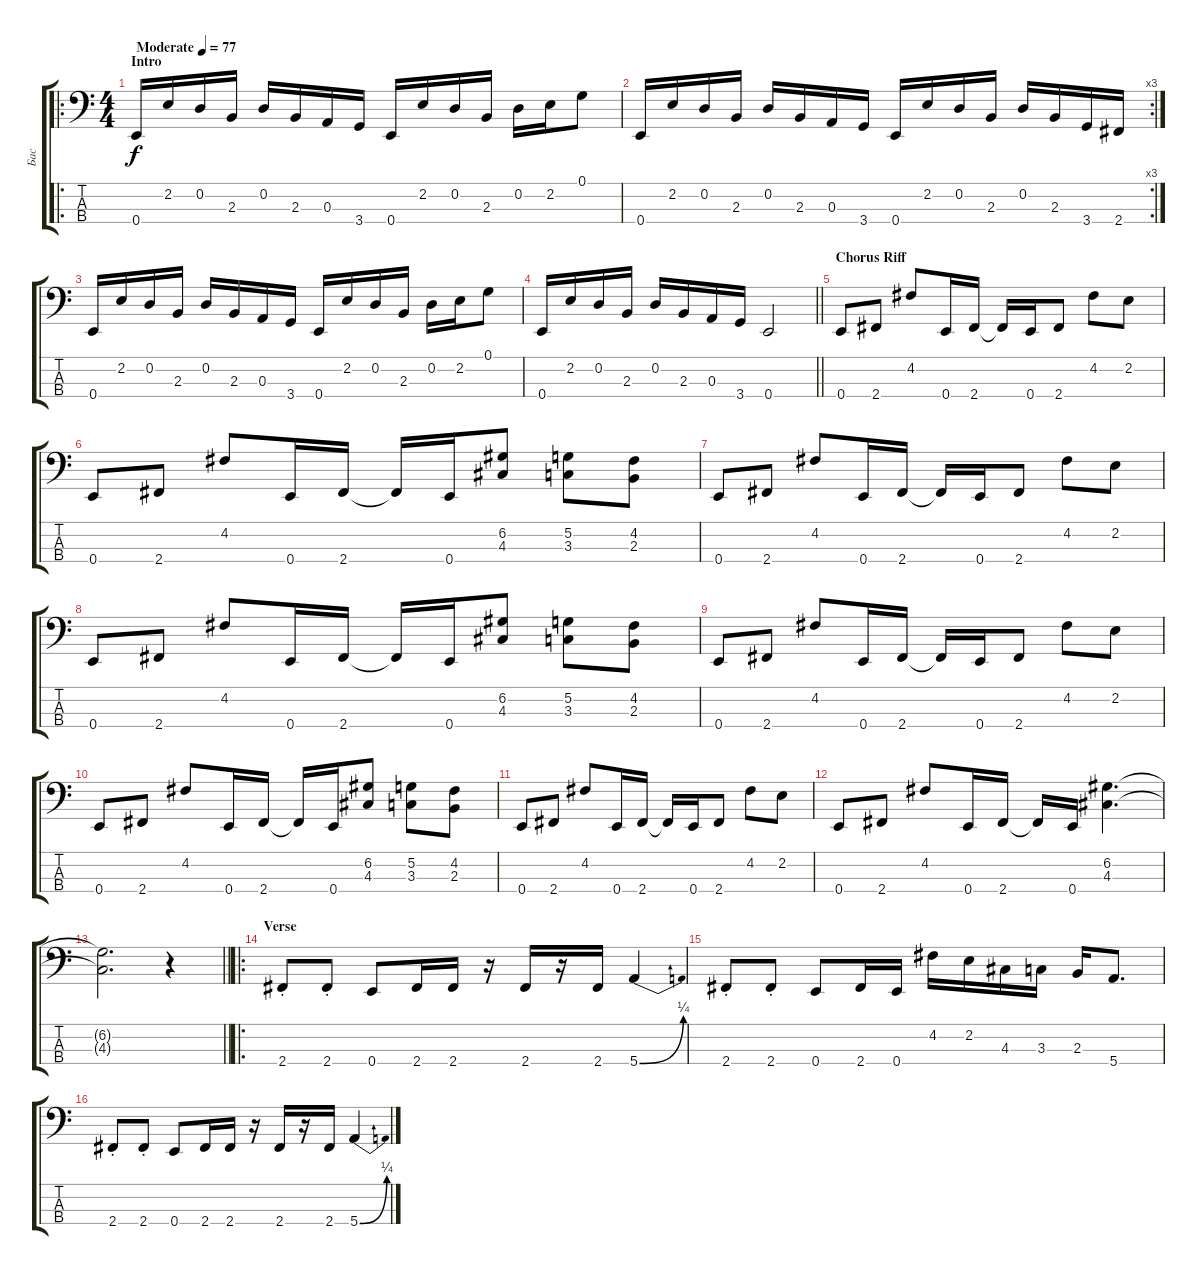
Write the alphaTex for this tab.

\track ("Бас" "Бас") {instrument electricbassfinger}
\staff {score tabs}
\tuning (G2 D2 A1 E1) {hide}
\ro
\ts (4 4)
\section ("" "Intro")
\tempo (77 "Moderate")
\clef f4
\ks c
0.4.16{dy f instrument electricbassfinger} 2.2.16 0.2.16 2.3.16 0.2.16 2.3.16 0.3.16 3.4.16 0.4.16 2.2.16 0.2.16 2.3.16 0.2.16 2.2.16 0.1.8 |
\rc 3
0.4.16 2.2.16 0.2.16 2.3.16 0.2.16 2.3.16 0.3.16 3.4.16 0.4.16 2.2.16 0.2.16 2.3.16 0.2.16 2.3.16 3.4.16 2.4.16 |
0.4.16 2.2.16 0.2.16 2.3.16 0.2.16 2.3.16 0.3.16 3.4.16 0.4.16 2.2.16 0.2.16 2.3.16 0.2.16 2.2.16 0.1.8 |
\barLineRight lightlight
0.4.16 2.2.16 0.2.16 2.3.16 0.2.16 2.3.16 0.3.16 3.4.16 0.4.2 |
\section ("" "Chorus Riff")
0.4.8 2.4.8 4.2.8 0.4.16 2.4.16 2.4{t}.16 0.4.16 2.4.8 4.2.8 2.2.8 |
0.4.8 2.4.8 4.2.8 0.4.16 2.4.16 2.4{t}.16 0.4.16 (6.2 4.3).8 (5.2 3.3).8 (4.2 2.3).8 |
0.4.8 2.4.8 4.2.8 0.4.16 2.4.16 2.4{t}.16 0.4.16 2.4.8 4.2.8 2.2.8 |
0.4.8 2.4.8 4.2.8 0.4.16 2.4.16 2.4{t}.16 0.4.16 (6.2 4.3).8 (5.2 3.3).8 (4.2 2.3).8 |
0.4.8 2.4.8 4.2.8 0.4.16 2.4.16 2.4{t}.16 0.4.16 2.4.8 4.2.8 2.2.8 |
0.4.8 2.4.8 4.2.8 0.4.16 2.4.16 2.4{t}.16 0.4.16 (6.2 4.3).8 (5.2 3.3).8 (4.2 2.3).8 |
0.4.8 2.4.8 4.2.8 0.4.16 2.4.16 2.4{t}.16 0.4.16 2.4.8 4.2.8 2.2.8 |
0.4.8 2.4.8 4.2.8 0.4.16 2.4.16 2.4{t}.16 0.4.16 (6.2 4.3).4{d} |
\barLineRight lightlight
(6.2{t} 4.3{t}).2{d} r.4 |
\ro
\section ("" "Verse")
2.4{st}.8 2.4{st}.8 0.4.8 2.4.16 2.4.16 r.16 2.4.16 r.16 2.4.16 5.4{be (bend 0 0 60 1)}.4 |
2.4{st}.8 2.4{st}.8 0.4.8 2.4.16 0.4.16 4.2.16 2.2.16 4.3.16 3.3.16 2.3.16 5.4.8{d} |
2.4{st}.8 2.4{st}.8 0.4.8 2.4.16 2.4.16 r.16 2.4.16 r.16 2.4.16 5.4{be (bend 0 0 60 1)}.4
